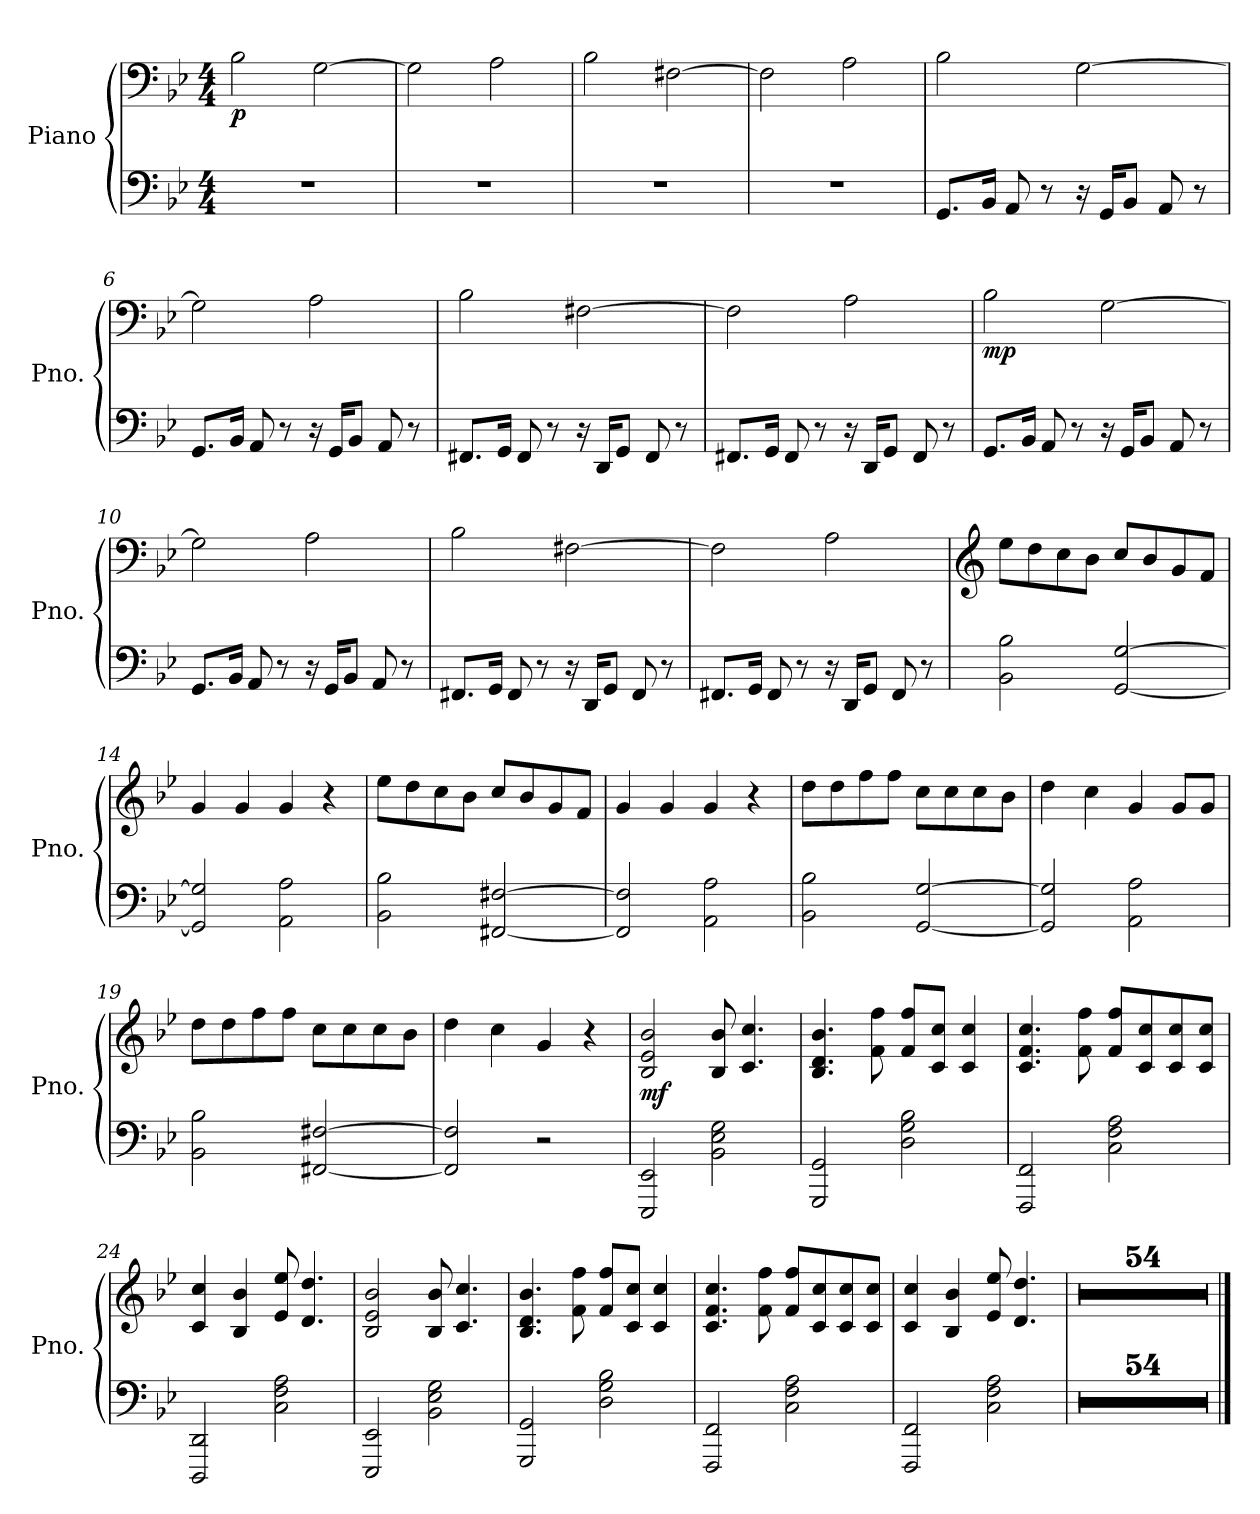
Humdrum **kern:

**kern	**kern	**dynam
*part1	*part1	*part1
*staff2	*staff1	*staff1/2
*I"Piano	*	*
*I'Pno.	*	*
*clefF4	*clefF4	*
*k[b-e-]	*k[b-e-]	*
*M4/4	*M4/4	*
*MM110	*MM110	*
=1	=1	=1
!	!	!LO:DY:b
1r	2B-\	p
.	[2G\	.
=2	=2	=2
1r	2G\]	.
.	2A\	.
=3	=3	=3
1r	2B-\	.
.	[2F#X\	.
=4	=4	=4
1r	2F#\]	.
.	2A\	.
=5	=5	=5
8.GG/L	2B-\	.
16BB-/Jk	.	.
8AA/	.	.
8r	.	.
16r	[2G\	.
16GG/KL	.	.
8BB-/J	.	.
8AA/	.	.
8r	.	.
=6	=6	=6
8.GG/L	2G\]	.
16BB-/Jk	.	.
8AA/	.	.
8r	.	.
16r	2A\	.
16GG/KL	.	.
8BB-/J	.	.
8AA/	.	.
8r	.	.
!!LO:LB:g=z
=7	=7	=7
8.FF#X/L	2B-\	.
16GG/Jk	.	.
8FF#/	.	.
8r	.	.
16r	[2F#X\	.
16DD/KL	.	.
8GG/J	.	.
8FF#/	.	.
8r	.	.
=8	=8	=8
8.FF#X/L	2F#\]	.
16GG/Jk	.	.
8FF#/	.	.
8r	.	.
16r	2A\	.
16DD/KL	.	.
8GG/J	.	.
8FF#/	.	.
8r	.	.
=9	=9	=9
!	!	!LO:DY:b
8.GG/L	2B-\	mp
16BB-/Jk	.	.
8AA/	.	.
8r	.	.
16r	[2G\	.
16GG/KL	.	.
8BB-/J	.	.
8AA/	.	.
8r	.	.
=10	=10	=10
8.GG/L	2G\]	.
16BB-/Jk	.	.
8AA/	.	.
8r	.	.
16r	2A\	.
16GG/KL	.	.
8BB-/J	.	.
8AA/	.	.
8r	.	.
!!LO:LB:g=z
=11	=11	=11
8.FF#X/L	2B-\	.
16GG/Jk	.	.
8FF#/	.	.
8r	.	.
16r	[2F#X\	.
16DD/KL	.	.
8GG/J	.	.
8FF#/	.	.
8r	.	.
=12	=12	=12
8.FF#X/L	2F#\]	.
16GG/Jk	.	.
8FF#/	.	.
8r	.	.
16r	2A\	.
16DD/KL	.	.
8GG/J	.	.
8FF#/	.	.
8r	.	.
=13	=13	=13
*	*clefG2	*
2BB-\ 2B-\	8ee-\L	.
.	8dd\	.
.	8cc\	.
.	8b-\J	.
[2GG/ [2G/	8cc/L	.
.	8b-/	.
.	8g/	.
.	8f/J	.
=14	=14	=14
2GG/] 2G/]	4g/	.
.	4g/	.
2AA\ 2A\	4g/	.
.	4r	.
=15	=15	=15
2BB-\ 2B-\	8ee-\L	.
.	8dd\	.
.	8cc\	.
.	8b-\J	.
[2FF#X/ [2F#X/	8cc/L	.
.	8b-/	.
.	8g/	.
.	8f/J	.
!!LO:LB:g=z
=16	=16	=16
2FF#/] 2F#/]	4g/	.
.	4g/	.
2AA\ 2A\	4g/	.
.	4r	.
=17	=17	=17
2BB-\ 2B-\	8dd\L	.
.	8dd\	.
.	8ff\	.
.	8ff\J	.
[2GG/ [2G/	8cc\L	.
.	8cc\	.
.	8cc\	.
.	8b-\J	.
=18	=18	=18
2GG/] 2G/]	4dd\	.
.	4cc\	.
2AA\ 2A\	4g/	.
.	8g/L	.
.	8g/J	.
=19	=19	=19
2BB-\ 2B-\	8dd\L	.
.	8dd\	.
.	8ff\	.
.	8ff\J	.
[2FF#X/ [2F#X/	8cc\L	.
.	8cc\	.
.	8cc\	.
.	8b-\J	.
=20	=20	=20
2FF#/] 2F#/]	4dd\	.
.	4cc\	.
2r	4g/	.
.	4r	.
=21	=21	=21
!	!	!LO:DY:b
2EEE-/ 2EE-/	2B-/ 2e-/ 2b-/	mf
2BB-\ 2E-\ 2G\	8B-/ 8b-/	.
.	4.c/ 4.cc/	.
=22	=22	=22
2GGG/ 2GG/	4.B-/ 4.d/ 4.b-/	.
.	8f\ 8ff\	.
2D\ 2G\ 2B-\	8f/ 8ff/L	.
.	8c/ 8cc/J	.
.	4c/ 4cc/	.
!!LO:LB:g=z
=23	=23	=23
2FFF/ 2FF/	4.c/ 4.f/ 4.cc/	.
.	8f\ 8ff\	.
2C\ 2F\ 2A\	8f/ 8ff/L	.
.	8c/ 8cc/	.
.	8c/ 8cc/	.
.	8c/ 8cc/J	.
=24	=24	=24
2DDD/ 2DD/	4c/ 4cc/	.
.	4B-/ 4b-/	.
2C\ 2F\ 2A\	8e-/ 8ee-/	.
.	4.d/ 4.dd/	.
=25	=25	=25
2EEE-/ 2EE-/	2B-/ 2e-/ 2b-/	.
2BB-\ 2E-\ 2G\	8B-/ 8b-/	.
.	4.c/ 4.cc/	.
=26	=26	=26
2GGG/ 2GG/	4.B-/ 4.d/ 4.b-/	.
.	8f\ 8ff\	.
2D\ 2G\ 2B-\	8f/ 8ff/L	.
.	8c/ 8cc/J	.
.	4c/ 4cc/	.
=27	=27	=27
2FFF/ 2FF/	4.c/ 4.f/ 4.cc/	.
.	8f\ 8ff\	.
2C\ 2F\ 2A\	8f/ 8ff/L	.
.	8c/ 8cc/	.
.	8c/ 8cc/	.
.	8c/ 8cc/J	.
=28	=28	=28
2FFF/ 2FF/	4c/ 4cc/	.
.	4B-/ 4b-/	.
2C\ 2F\ 2A\	8e-/ 8ee-/	.
.	4.d/ 4.dd/	.
=29	=29	=29
1r	1r	.
!!LO:PB:g=z
=30	=30	=30
1r	1r	.
=31	=31	=31
1r	1r	.
=32	=32	=32
1r	1r	.
=33	=33	=33
1r	1r	.
=34	=34	=34
1r	1r	.
=35	=35	=35
1r	1r	.
=36	=36	=36
1r	1r	.
=37	=37	=37
1r	1r	.
=38	=38	=38
1r	1r	.
=39	=39	=39
1r	1r	.
=40	=40	=40
1r	1r	.
=41	=41	=41
1r	1r	.
=42	=42	=42
1r	1r	.
=43	=43	=43
1r	1r	.
=44	=44	=44
1r	1r	.
=45	=45	=45
1r	1r	.
=46	=46	=46
1r	1r	.
=47	=47	=47
1r	1r	.
!!LO:LB:g=z
=48	=48	=48
1r	1r	.
=49	=49	=49
1r	1r	.
=50	=50	=50
1r	1r	.
=51	=51	=51
1r	1r	.
=52	=52	=52
1r	1r	.
=53	=53	=53
1r	1r	.
=54	=54	=54
1r	1r	.
=55	=55	=55
1r	1r	.
=56	=56	=56
1r	1r	.
=57	=57	=57
1r	1r	.
=58	=58	=58
1r	1r	.
=59	=59	=59
1r	1r	.
=60	=60	=60
1r	1r	.
=61	=61	=61
1r	1r	.
=62	=62	=62
1r	1r	.
=63	=63	=63
1r	1r	.
=64	=64	=64
1r	1r	.
=65	=65	=65
1r	1r	.
!!LO:LB:g=z
=66	=66	=66
1r	1r	.
=67	=67	=67
1r	1r	.
=68	=68	=68
1r	1r	.
=69	=69	=69
1r	1r	.
=70	=70	=70
1r	1r	.
=71	=71	=71
1r	1r	.
=72	=72	=72
1r	1r	.
=73	=73	=73
1r	1r	.
=74	=74	=74
1r	1r	.
=75	=75	=75
1r	1r	.
=76	=76	=76
1r	1r	.
=77	=77	=77
1r	1r	.
=78	=78	=78
1r	1r	.
=79	=79	=79
1r	1r	.
=80	=80	=80
1r	1r	.
=81	=81	=81
1r	1r	.
=82	=82	=82
1r	1r	.
==	==	==
*-	*-	*-
